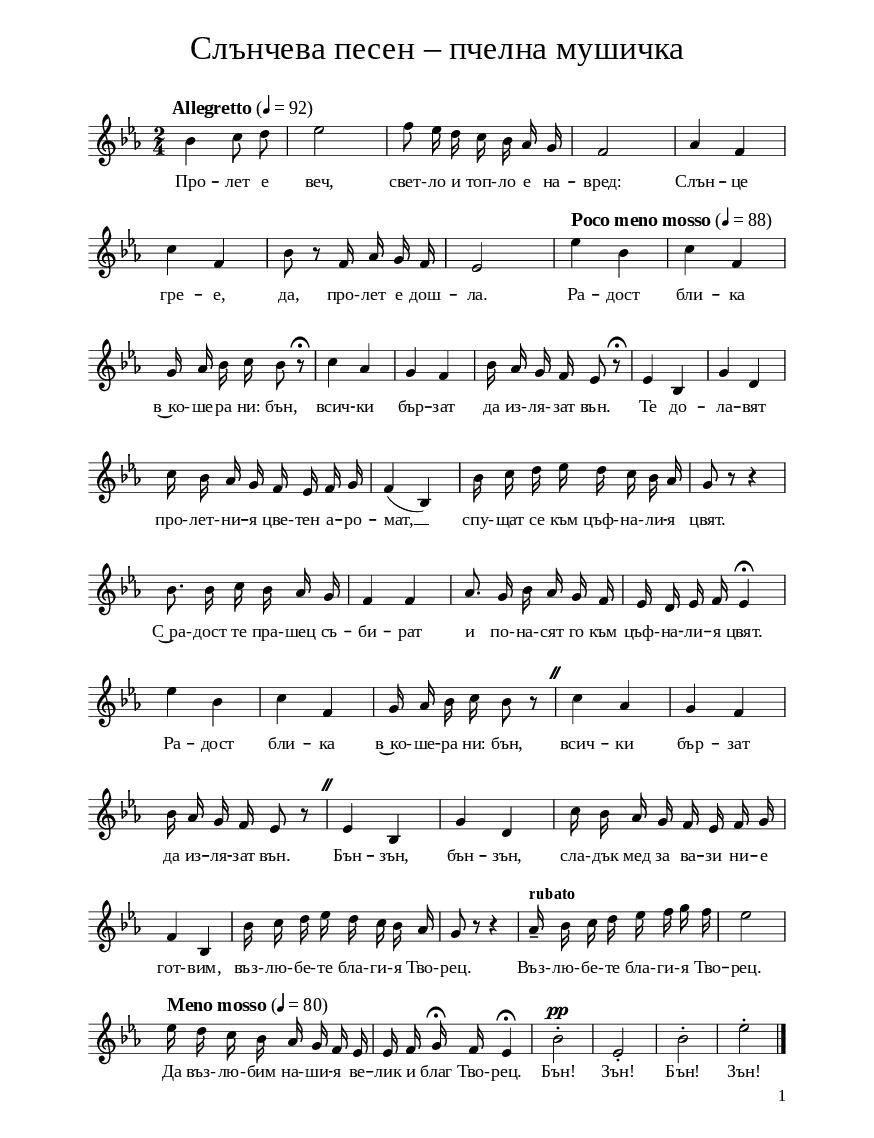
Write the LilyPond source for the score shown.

\version "2.24.2"

\include "include/globals.ily"

\bookpart {
  \label #'ref125
  \tocItem \markup "Слънчева песен – пчелна"
  \paper {
    print-all-headers = ##t
    print-page-number = ##t
    print-first-page-number = ##t

    % put page numbers on the bottom
    oddHeaderMarkup = \markup ""
    evenHeaderMarkup = \markup ""
    oddFooterMarkup = \markup
    \fill-line {
      ""
      \if \should-print-page-number \fromproperty #'page:page-number-string
    }
    evenFooterMarkup = \markup
    \fill-line {
      \if \should-print-page-number \fromproperty #'page:page-number-string
      ""
    }

    left-margin = 1.5\cm
    right-margin = 1.5\cm
    top-margin = 1.6\cm
    bottom-margin = 1.2\cm
    ragged-bottom = ##t % do not spread the staves to fill the whole vertical space

    % change distance between staves
    system-system-spacing =
    #'((basic-distance . 11)
       (minimum-distance . 6)
       (padding . 1)
       (stretchability . 12))
  }
  \score {
    \include "include/score-layout.ily"

    \new Voice \relative c' {
      \clef treble
      \key es \major
      \time 2/4
      \tempoFunc "Allegretto" 4 "92"
      \autoBeamOff
      bes'4  c8  d8
      | % 44
      es2 | % 45
      f8  es16  d16  c16
      bes16 as16 g16 |  % 46
      f2 | % 47
      as4 f4 \break | % 48
      c'4 f,4 | % 49
      bes8 r8 f16 as16 g16
      f16 |
      es2 |
      \tempoFunc "Poco meno mosso" 4 "88"
      es'4  bes4 | % 52
      c4 f,4 \break | % 53
      g16 as16  bes16  c16
      bes8 r8 ^\fermata |  % 54
      c4 as4 |  % 55
      g4 f4 | % 56
      bes16 as16 g16 f16 es8
      r8 ^\fermata   | % 57
      es4 bes4 |  g'4 d4 | \break % 58
      % 59
      c'16  bes16 as16 g16
      f16 es16 f16 g16 |
      f4 ( bes,4 )  | % 61
      bes'16  c16  d16  es16
      d16  c16  bes16 as16 | % 62
      g8 r8 r4 \break  | % 63
      bes8.  bes16  c16  bes16
      as16 g16  | % 64
      f4 f4 | % 65
      as8. g16  bes16 as16 g16
      f16 | % 66
      es16 d16 es16 f16 es4
      ^\fermata | \break % 67

      es'4  bes4 | % 68
      c4 f,4 | % 69
      g16 as16  bes16  c16
      bes8 r8 \mark \markup \fontsize #-3 { \musicglyph "scripts.caesura.straight" }|
      c4 as4 |   % 71
      g4 f4 |  \break % 72
      bes16 as16 g16 f16 es8
      r8 \mark \markup \fontsize #-3 { \musicglyph "scripts.caesura.straight" } |  % 73
      es4 bes4 |  % 74
      g'4 d4 | % 75
      c'16  bes16 as16 g16
      f16 es16 f16 g16 |  \break % 76
      f4 bes,4  | % 77
      bes'16  c16  d16  es16
      d16  c16  bes16 as16 |  % 78
      g8 r8 r4 |
      as16 -- ^\markup{ \bold {rubato} }  bes16
      c16  d16  es16  f16
      g16  f16 |
      es2 \break | % 81
      \tempoFunc "Meno mosso" 4 "80"
      es16  d16  c16  bes16
      as16 g16 f16 es16 |  % 82
      es16 f16 g16 ^\fermata f16
      es4 ^\fermata | % 83
      bes'2 -. ^\pp | % 84
      es,2 -. | % 85
      bes'2 -. | % 86
      es2 -. \bar "|."
    }

    \addlyrics {
      Про --
      лет е веч, "свет-" -- ло и "топ-" -- ло
      е на -- вред: Слън -- це гре --
      е, да, "про-" -- лет е дош -- ла. Ра
      -- дост бли -- ка "в~ко-" -- ше -- ра
      ни: бън, всич -- ки бър -- зат да
      "из-" -- "ля-" -- зат вън. Те до -- ла --
      вят "про-" -- "лет-" -- ни -- я "цве-" -- тен
      а -- ро -- мат, __ "спу-" -- щат се
      към "цъф-" -- "на-" -- ли -- я цвят.
      "С~ра-" -- дост те "пра-" -- шец съ --
      би -- рат и "по-" -- "на-" -- сят го към
      "цъф-" -- на -- ли -- я цвят. Ра --
      дост бли -- ка "в~ко-" -- ше -- ра
      ни: бън, всич -- ки бър -- зат да
      из -- ля -- зат вън. Бън -- зън,
      бън -- зън, "сла-" -- дък мед за ва --
      зи ни -- е "гот-" -- вим, "въз-" -- "лю-" --
      "бе-" -- те "бла-" -- "ги-" -- я "Тво-" -- рец.
      "Въз-" -- "лю-" -- "бе-" -- те "бла-" -- "ги-" -- я
      Тво -- рец. Да "въз-" -- "лю-" -- бим "на-"
      -- ши -- я ве -- лик и благ "Тво-" --
      рец. Бън! Зън! Бън! Зън!
    }

    \header {
      title = \titleFunc "Слънчева песен – пчелна мушичка" "Slănčeva pesen – pčelna mušička"
    }

    \midi{}

  } % score

} % bookpart
